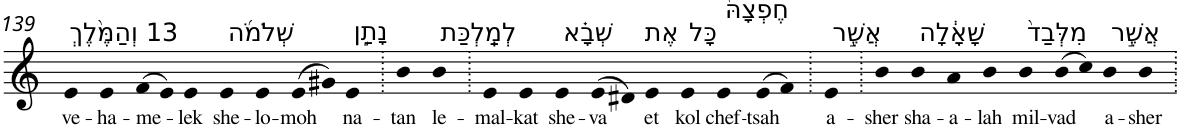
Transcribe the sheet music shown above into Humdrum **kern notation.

**kern	**text
*part1	*part1
*staff1	*staff1
*I"Piano	*
*I'Pno	*
!!LO:PB:g=z
*clefG2	*
*k[]	*
=139	=139
!LO:TX:a:t=13 וְהַמֶּ֨לֶךְ	!
!	!LO:LY:b
4e	ve-
!	!LO:LY:b
4e	-ha-
!	!LO:LY:b
(>8f	-me-
8e)	.
!	!LO:LY:b
4e	-lek
!LO:TX:a:t=שְׁלֹמֹ֜ה	!
!	!LO:LY:b
4e	she-
!	!LO:LY:b
4e	-lo-
!	!LO:LY:b
(>8e	-moh
8g#X)	.
!LO:TX:a:t=נָתַ֣ן	!
!	!LO:LY:b
4e	na-
=140.	=140.
!	!LO:LY:b
4b	-tan
!LO:TX:a:t=לְמַֽלְכַּת	!
!	!LO:LY:b
4b	le-
=141.	=141.
!	!LO:LY:b
4e	-mal-
!	!LO:LY:b
4e	-kat
!LO:TX:a:t=שְׁבָ֗א	!
!	!LO:LY:b
4e	she-
!	!LO:LY:b
(>8e	-va
8d#X)	.
!LO:TX:a:t=אֶת	!
!	!LO:LY:b
4e	et
!LO:TX:a:t=כָּל	!
!	!LO:LY:b
4e	kol
!LO:TX:a:t=חֶפְצָהּ֙	!
!	!LO:LY:b
4e	chef-
!	!LO:LY:b
(>8e	-tsah
8f)	.
=142.	=142.
!LO:TX:a:t=אֲשֶׁ֣ר	!
!	!LO:LY:b
4e	a-
=143.	=143.
!	!LO:LY:b
4b	-sher
!LO:TX:a:t=שָׁאָ֔לָה	!
!	!LO:LY:b
4b	sha-
!	!LO:LY:b
4a	-a-
!	!LO:LY:b
4b	-lah
!LO:TX:a:t=מִלְּבַד֙	!
!	!LO:LY:b
4b	mil-
!	!LO:LY:b
(>8b	-vad
8cc)	.
!LO:TX:a:t=אֲשֶׁ֣ר	!
!	!LO:LY:b
4b	a-
!	!LO:LY:b
4b	-sher
=.	=.
*-	*-
